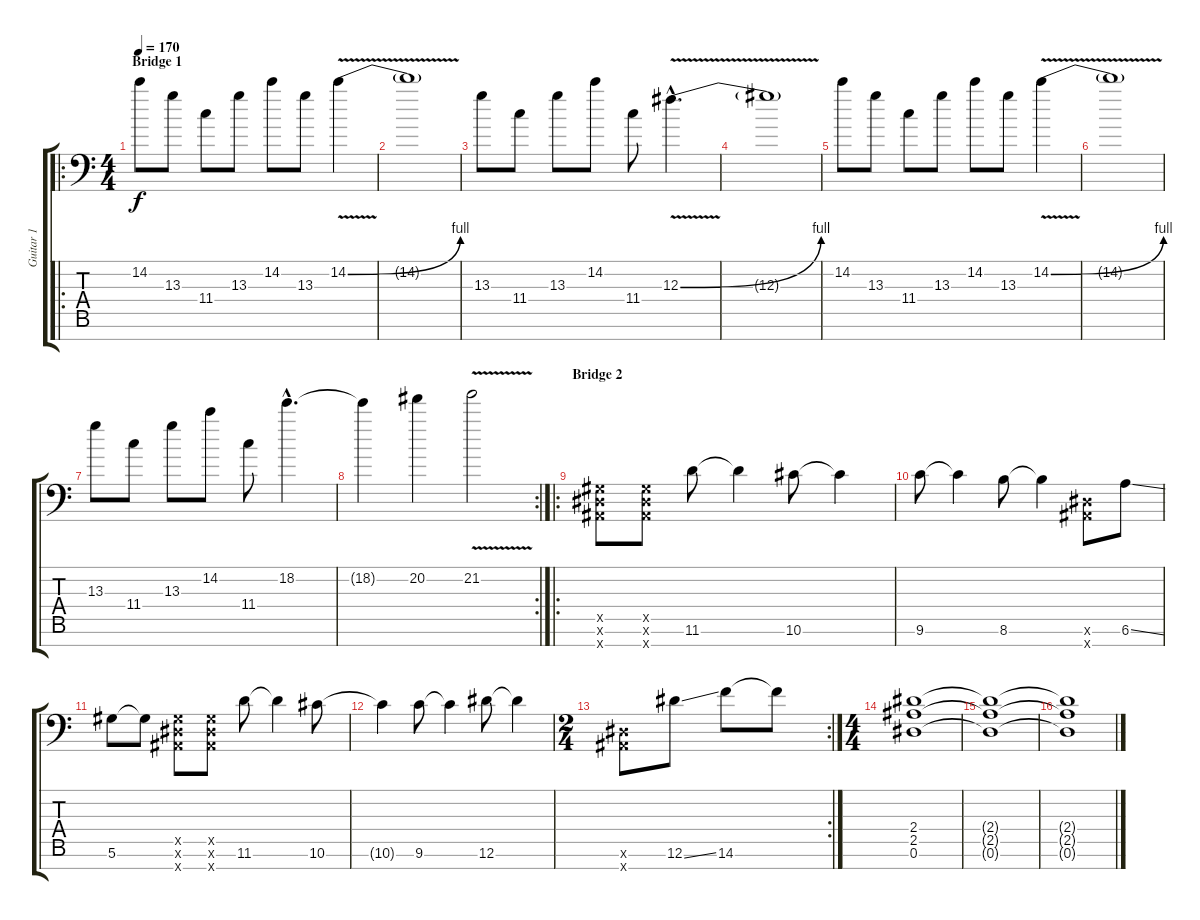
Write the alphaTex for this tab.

\track ("Guitar 1" "Guitar 1") {instrument overdrivenguitar}
\staff {score tabs}
\tuning (Eb4 Bb3 Gb3 Db3 Ab2 Eb2 Bb1) {hide}
\ro
\ts (4 4)
\section ("" "Bridge 1")
\tempo 170
\clef f4
\ks c
14.2.8{dy f} 13.3.8 11.4.8 13.3.8 14.2.8 13.3.8 14.2{be (bend 0 0 60 4) v}.4 |
14.2{t}.1 |
13.3.8 11.4.8 13.3.8 14.2.8 11.4.8 12.3{be (bend 0 0 60 4) v hac}.4{d} |
12.3{t}.1 |
14.2.8 13.3.8 11.4.8 13.3.8 14.2.8 13.3.8 14.2{be (bend 0 0 60 4) v}.4 |
14.2{t}.1 |
13.3.8 11.4.8 13.3.8 14.2.8 11.4.8 18.2{hac}.4{d} |
\rc 2
18.2{t}.4 20.2.4 21.2{v}.2 |
\ro
\section ("" "Bridge 2")
(0.5{x} 0.6{x} 0.7{x}).8 (0.5{x} 0.6{x} 0.7{x}).8 11.6.8 11.6{t}.4 10.6.8 10.6{t}.4 |
9.6.8 9.6{t}.4 8.6.8 8.6{t}.4 (0.6{x} 0.7{x}).8 6.6{ss}.8 |
5.6.8 5.6{t}.8 (0.5{x} 0.6{x} 0.7{x}).8 (0.5{x} 0.6{x} 0.7{x}).8 11.6.8 11.6{t}.4 10.6.8 |
10.6{t}.4 9.6.8 9.6{t}.4 12.6.8 12.6{t}.4 |
\rc 2
\ts (2 4)
(0.6{x} 0.7{x}).8 12.6{ss}.8 14.6.8 14.6{t}.8 |
\ts (4 4)
(2.4 2.5 0.6).1 |
(2.4{t} 2.5{t} 0.6{t}).1 |
(2.4{t} 2.5{t} 0.6{t}).1
